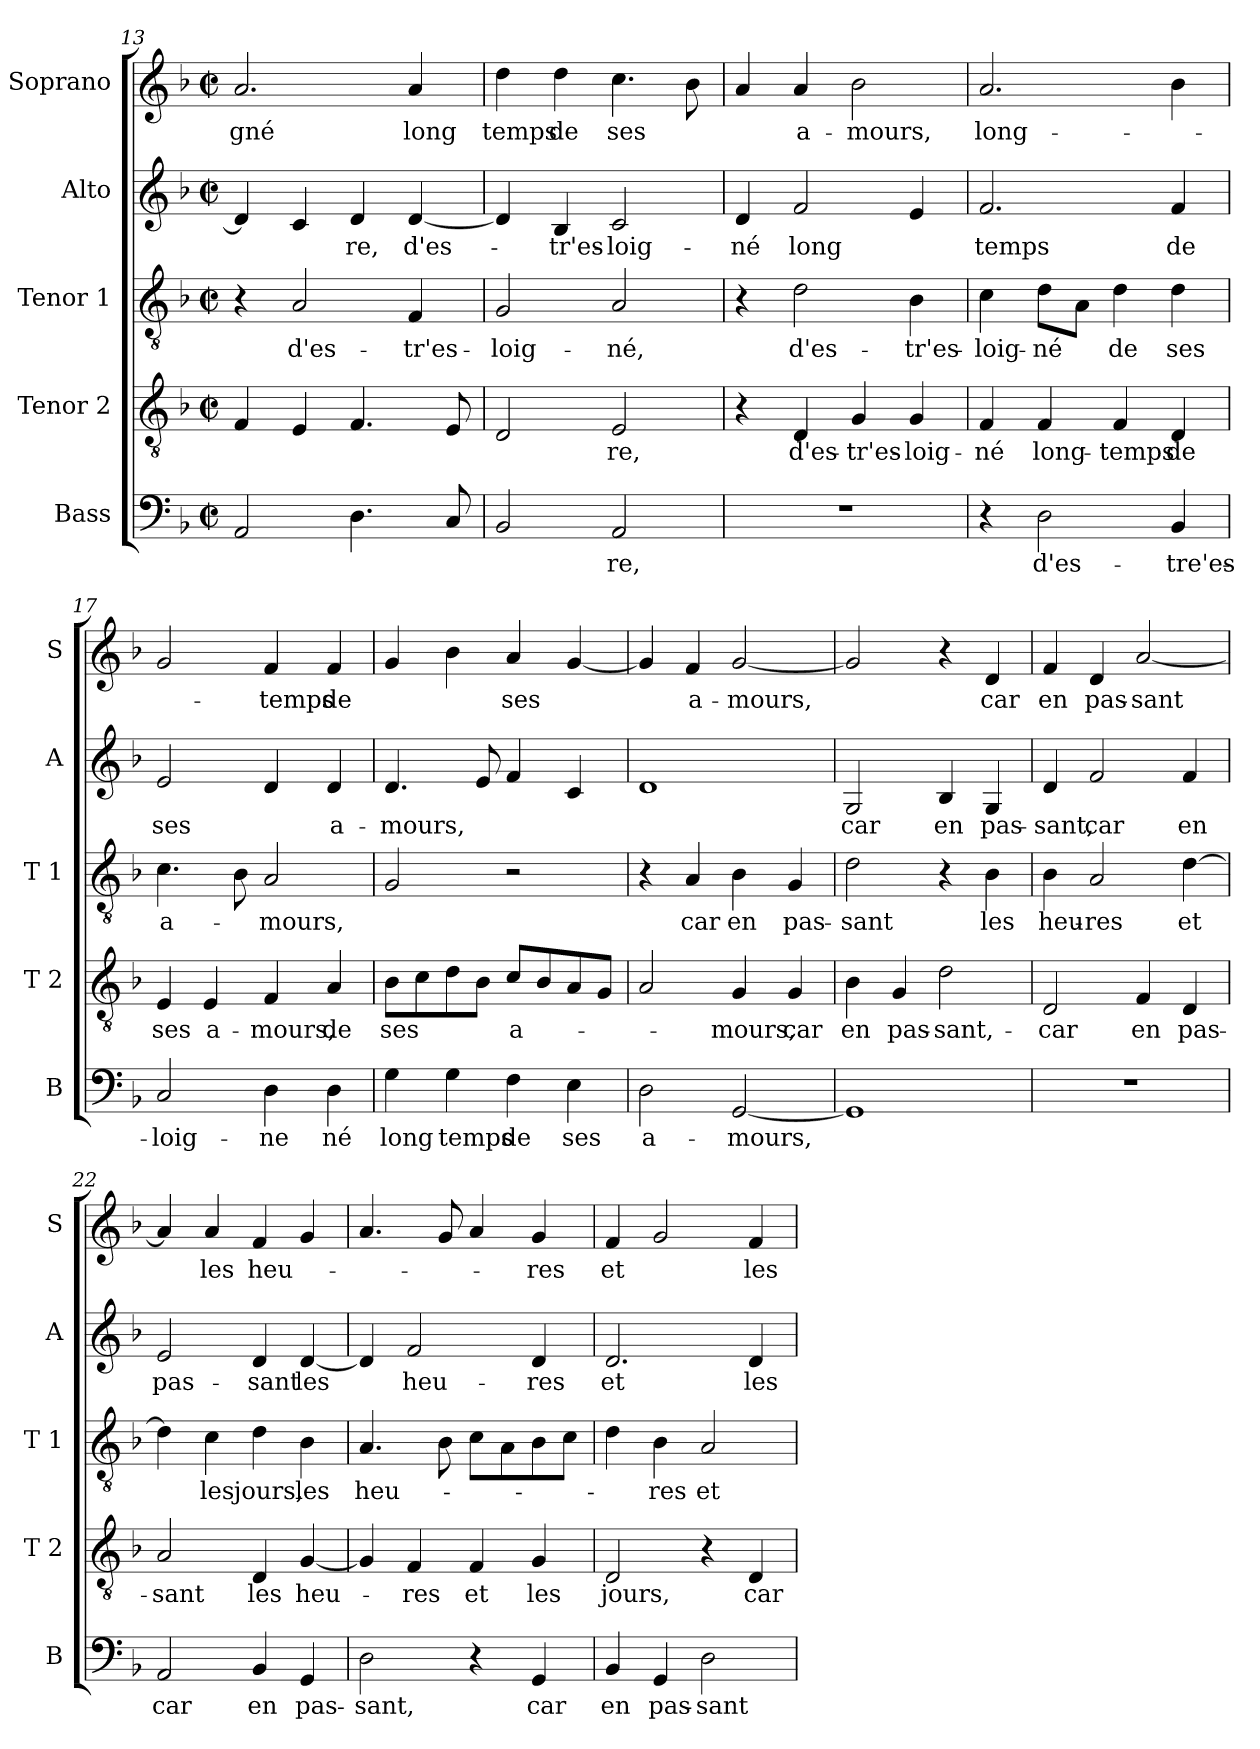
**kern	**text	**kern	**text	**kern	**text	**kern	**text	**kern	**text
*part5	*part5	*part4	*part4	*part3	*part3	*part2	*part2	*part1	*part1
*staff5	*staff5	*staff4	*staff4	*staff3	*staff3	*staff2	*staff2	*staff1	*staff1
*I"Bass	*	*I"Tenor 2	*	*I"Tenor 1	*	*I"Alto	*	*I"Soprano	*
*I'B	*	*I'T 2	*	*I'T 1	*	*I'A	*	*I'S	*
!!LO:PB:g=z
*clefF4	*	*clefGv2	*	*clefGv2	*	*clefG2	*	*clefG2	*
*k[b-]	*	*k[b-]	*	*k[b-]	*	*k[b-]	*	*k[b-]	*
*F:	*	*F:	*	*F:	*	*F:	*	*F:	*
*M2/2	*	*M2/2	*	*M2/2	*	*M2/2	*	*M2/2	*
*met(c|)	*	*met(c|)	*	*met(c|)	*	*met(c|)	*	*met(c|)	*
=13	=13	=13	=13	=13	=13	=13	=13	=13	=13
2AA/	.	4F/	.	4r	.	4d/]	.	2.a/	-gné
.	.	4E/	.	2A/	d'es-	4c/	.	.	.
4.D\	.	4.F/	.	.	.	4d/	-re,	.	.
.	.	.	.	4F/	-tr'es-	[4d/	d'es-	4a/	long
8C/	.	8E/	.	.	.	.	.	.	.
=14	=14	=14	=14	=14	=14	=14	=14	=14	=14
2BB-/	.	2D/	.	2G/	-loig-	4d/]	.	4dd\	temps
.	.	.	.	.	.	4B-/	-tr'es-	4dd\	de
2AA/	-re,	2E/	-re,	2A/	-né,	2c/	-loig-	4.cc\	ses
.	.	.	.	.	.	.	.	8b-\	.
=15	=15	=15	=15	=15	=15	=15	=15	=15	=15
1r	.	4r	.	4r	.	4d/	-né	4a/	.
.	.	4D/	d'es-	2d\	d'es-	2f/	long	4a/	a-
.	.	4G/	-tr'es-	.	.	.	.	2b-\	-mours,
.	.	4G/	-loig-	4B-\	-tr'es-	4e/	.	.	.
=16	=16	=16	=16	=16	=16	=16	=16	=16	=16
4r	.	4F/	-né	4c\	-loig-	2.f/	temps	2.a/	long-
2D\	d'es-	4F/	long-	8d\L	-né	.	.	.	.
.	.	.	.	8A\J	.	.	.	.	.
.	.	4F/	-temps	4d\	de	.	.	.	.
4BB-/	-tre'es-	4D/	de	4d\	ses	4f/	de	4b-\	.
=17	=17	=17	=17	=17	=17	=17	=17	=17	=17
2C/	-loig-	4E/	ses	4.c\	a-	2e/	ses	2g/	.
.	.	4E/	a-	.	.	.	.	.	.
.	.	.	.	8B-\	.	.	.	.	.
4D\	-ne	4F/	-mours,	2A/	-mours,	4d/	.	4f/	-temps
4D\	né	4A/	de	.	.	4d/	a-	4f/	de
=18	=18	=18	=18	=18	=18	=18	=18	=18	=18
4G\	long	8B-\L	ses	2G/	.	4.d/	-mours,	4g/	.
.	.	8c\	.	.	.	.	.	.	.
4G\	temps	8d\	.	.	.	.	.	4b-\	.
.	.	8B-\J	.	.	.	8e/	.	.	.
4F\	de	8c/L	a-	2r	.	4f/	.	4a/	ses
.	.	8B-/	.	.	.	.	.	.	.
4E\	ses	8A/	.	.	.	4c/	.	[4g/	.
.	.	8G/J	.	.	.	.	.	.	.
!!LO:LB:g=z
=19	=19	=19	=19	=19	=19	=19	=19	=19	=19
2D\	a-	2A/	.	4r	.	1d	.	4g/]	.
.	.	.	.	4A/	car	.	.	4f/	a-
[2GG/	-mours,	4G/	-mours,	4B-\	en	.	.	[2g/	-mours,
.	.	4G/	car	4G/	pas-	.	.	.	.
=20	=20	=20	=20	=20	=20	=20	=20	=20	=20
1GG]	.	4B-\	en	2d\	-sant	2G/	car	2g/]	.
.	.	4G/	pas-	.	.	.	.	.	.
.	.	2d\	-sant,-	4r	.	4B-/	en	4r	.
.	.	.	.	4B-\	les	4G/	pas-	4d/	car
=21	=21	=21	=21	=21	=21	=21	=21	=21	=21
1r	.	2D/	-car	4B-\	heu-	4d/	-sant,	4f/	en
.	.	.	.	2A/	-res	2f/	car	4d/	pas-
.	.	4F/	en	.	.	.	.	[2a/	-sant
.	.	4D/	pas-	[4d\	et	4f/	en	.	.
=22	=22	=22	=22	=22	=22	=22	=22	=22	=22
2AA/	car	2A/	-sant	4d\]	.	2e/	pas-	4a/]	.
.	.	.	.	4c\	les	.	.	4a/	les
4BB-/	en	4D/	les	4d\	jours,	4d/	-sant	4f/	heu-
4GG/	pas-	[4G/	heu-	4B-\	les	[4d/	les	4g/	.
=23	=23	=23	=23	=23	=23	=23	=23	=23	=23
2D\	-sant,	4G/]	.	4.A/	heu-	4d/]	.	4.a/	.
.	.	4F/	-res	.	.	2f/	heu-	.	.
.	.	.	.	8B-\	.	.	.	8g/	.
4r	.	4F/	et	8c\L	.	.	.	4a/	.
.	.	.	.	8A\	.	.	.	.	.
4GG/	car	4G/	les	8B-\	.	4d/	-res	4g/	-res
.	.	.	.	8c\J	.	.	.	.	.
=24	=24	=24	=24	=24	=24	=24	=24	=24	=24
4BB-/	en	2D/	jours,	4d\	.	2.d/	et	4f/	et
4GG/	pas-	.	.	4B-\	-res	.	.	2g/	.
2D\	-sant	4r	.	2A/	et	.	.	.	.
.	.	4D/	car	.	.	4d/	les	4f/	les
=	=	=	=	=	=	=	=	=	=
*-	*-	*-	*-	*-	*-	*-	*-	*-	*-
